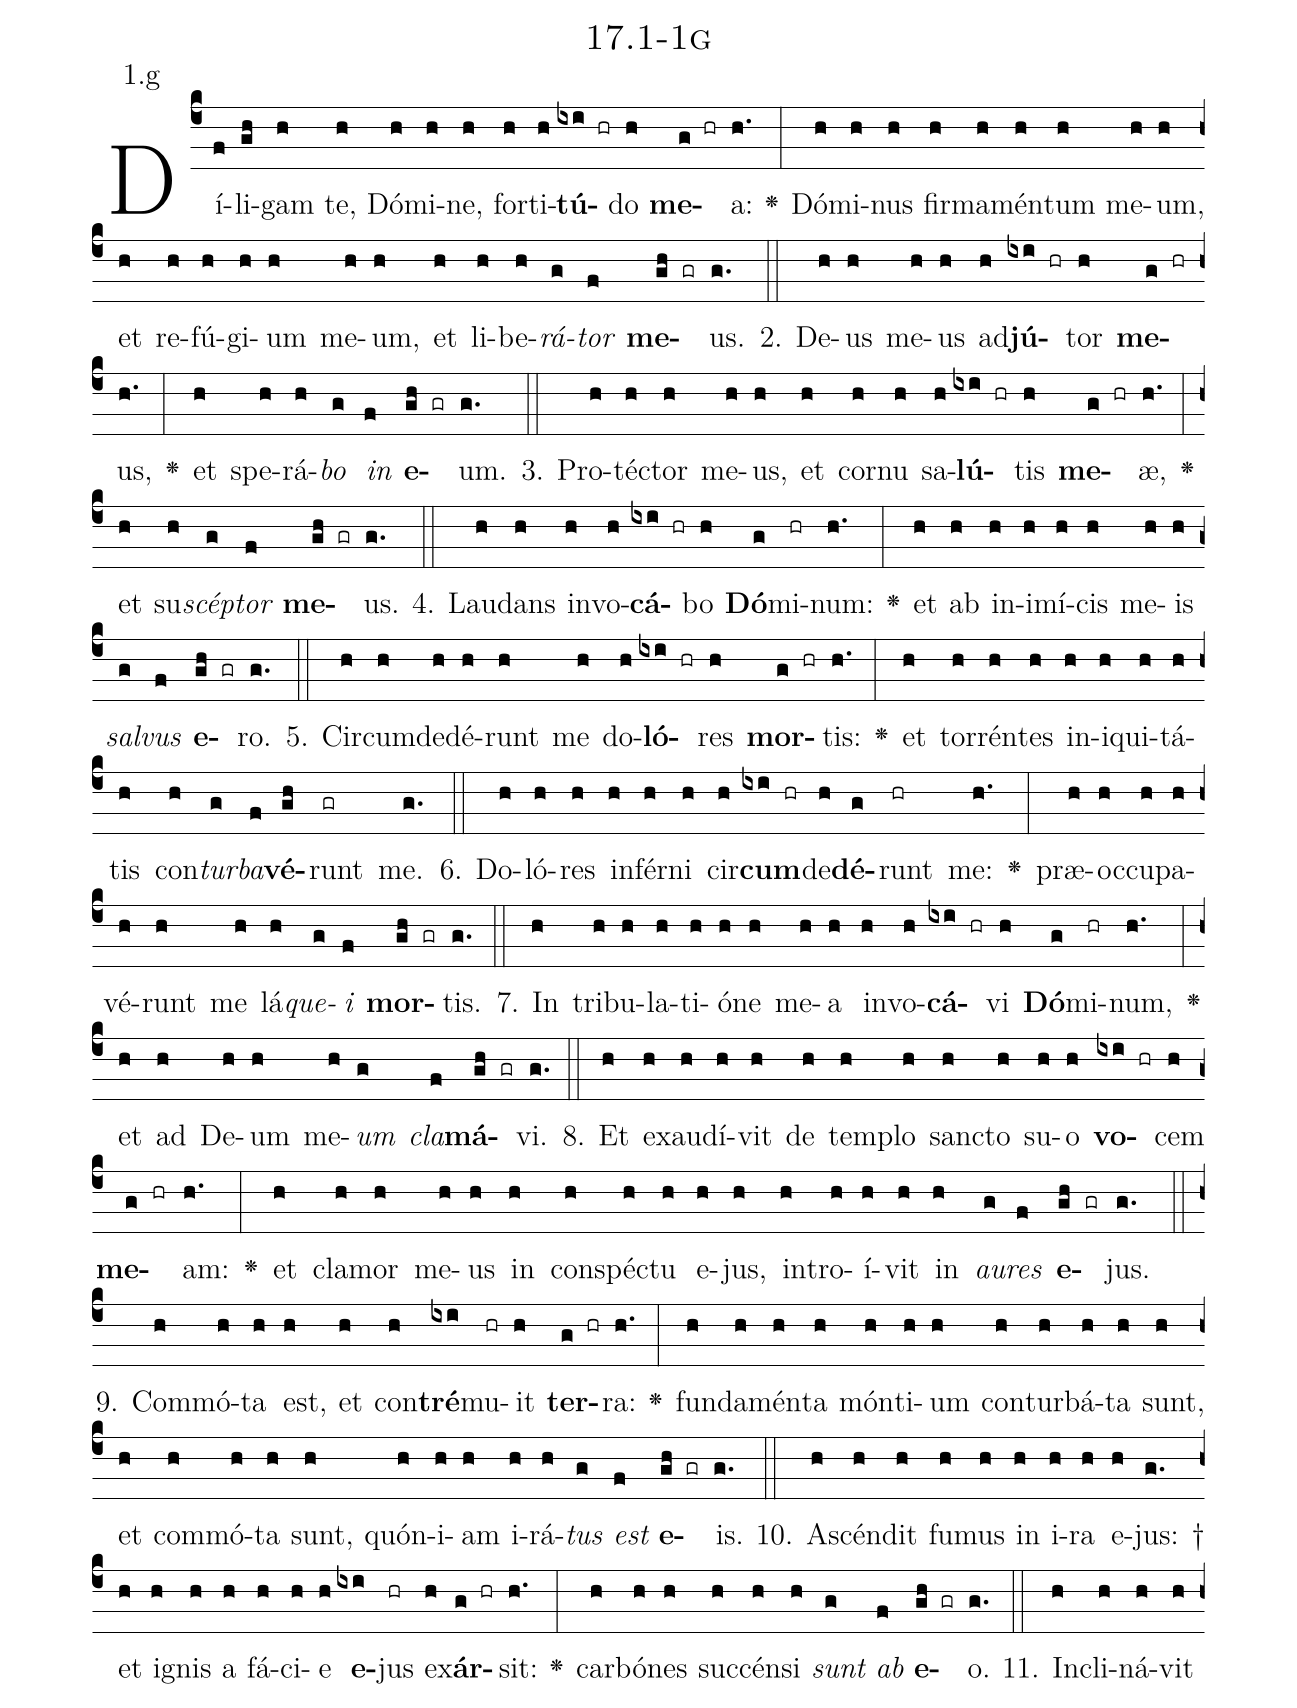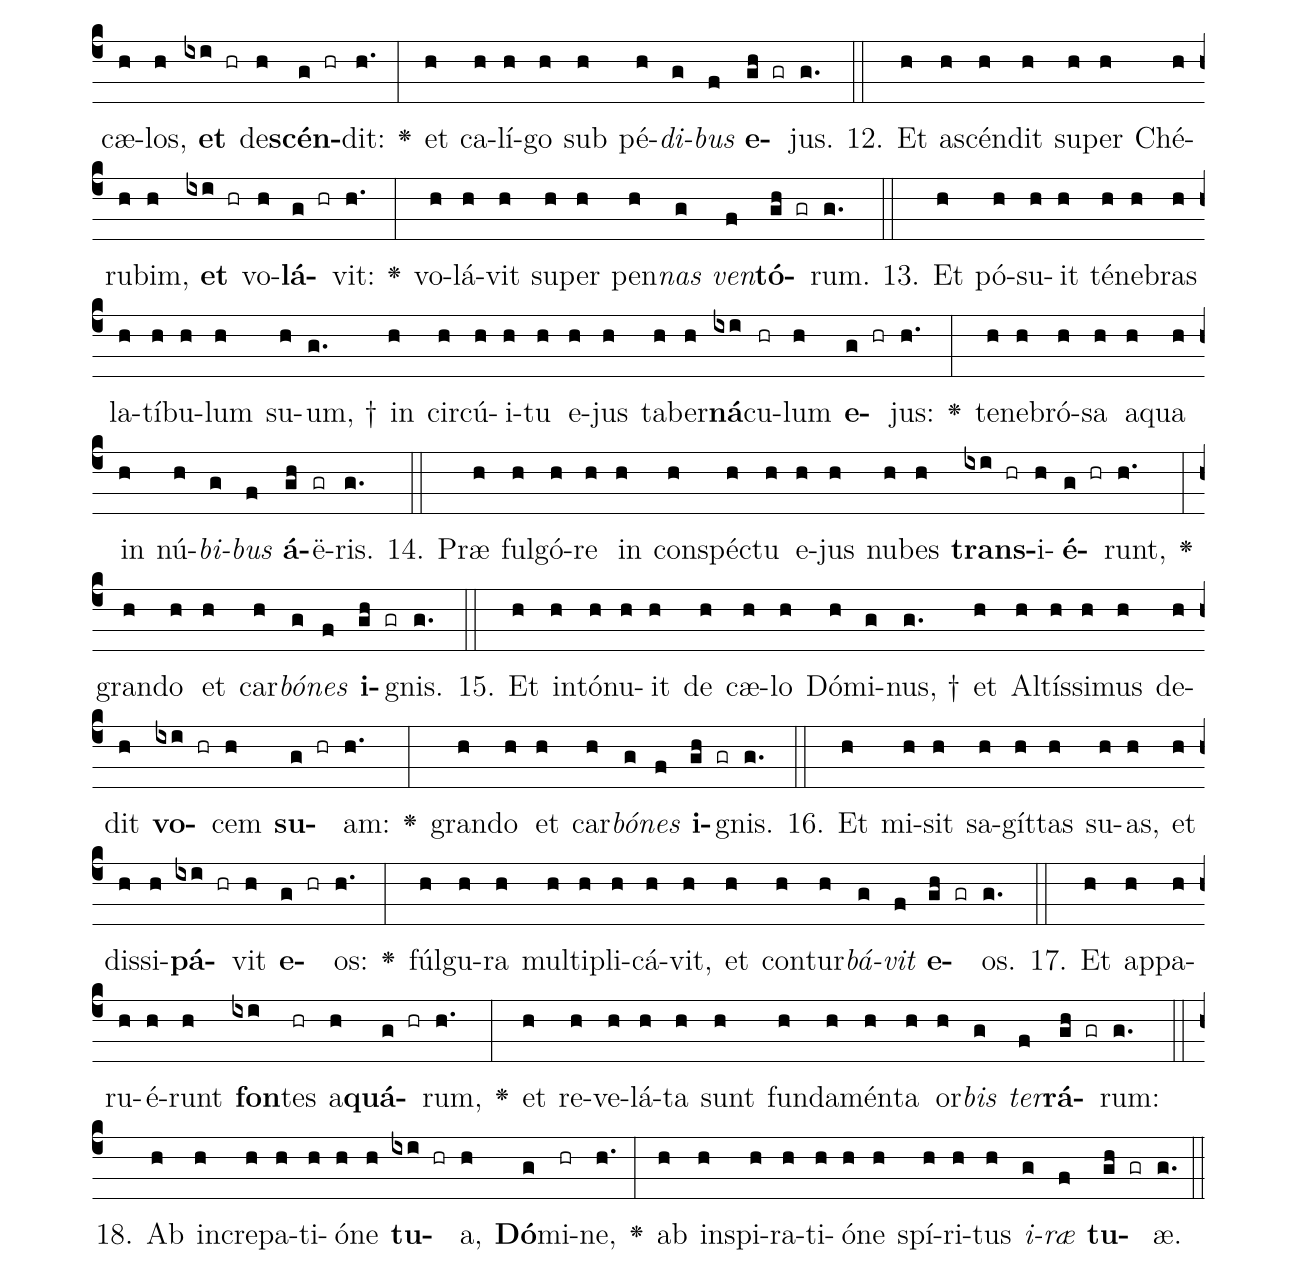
name: 17.1-1g;
annotation: 1.g;
%%
(c4)Dí(f)li(gh)gam(h) te,(h) Dó(h)mi(h)ne,(h) for(h)ti(h)<b>tú</b>(ixi hr)do(h) <b>me</b>(g hr)a:(h.) <v>\greheightstar</v>(:) Dó(h)mi(h)nus(h) fir(h)ma(h)mén(h)tum(h) me(h)um,(h) et(h) re(h)fú(h)gi(h)um(h) me(h)um,(h) et(h) li(h)be(h)<i>rá</i>(g)<i>tor</i>(f) <b>me</b>(gh gr)us.(g.) (::)
2. De(h)us(h) me(h)us(h) ad(h)<b>jú</b>(ixi hr)tor(h) <b>me</b>(g hr)us,(h.) <v>\greheightstar</v>(:) et(h) spe(h)rá(h)<i>bo</i>(g) <i>in</i>(f) <b>e</b>(gh gr)um.(g.) (::)
3. Pro(h)téc(h)tor(h) me(h)us,(h) et(h) cor(h)nu(h) sa(h)<b>lú</b>(ixi hr)tis(h) <b>me</b>(g hr)æ,(h.) <v>\greheightstar</v>(:) et(h) su(h)<i>scép</i>(g)<i>tor</i>(f) <b>me</b>(gh gr)us.(g.) (::)
4. Lau(h)dans(h) in(h)vo(h)<b>cá</b>(ixi hr)bo(h) <b>Dó</b>(g)mi(hr)num:(h.) <v>\greheightstar</v>(:) et(h) ab(h) in(h)i(h)mí(h)cis(h) me(h)is(h) <i>sal</i>(g)<i>vus</i>(f) <b>e</b>(gh gr)ro.(g.) (::)
5. Cir(h)cum(h)de(h)dé(h)runt(h) me(h) do(h)<b>ló</b>(ixi hr)res(h) <b>mor</b>(g hr)tis:(h.) <v>\greheightstar</v>(:) et(h) tor(h)rén(h)tes(h) in(h)i(h)qui(h)tá(h)tis(h) con(h)<i>tur</i>(g)<i>ba</i>(f)<b>vé</b>(gh)runt(gr) me.(g.) (::)
6. Do(h)ló(h)res(h) in(h)fér(h)ni(h) cir(h)<b>cum</b>(ixi hr)de(h)<b>dé</b>(g)runt(hr) me:(h.) <v>\greheightstar</v>(:) præ(h)oc(h)cu(h)pa(h)vé(h)runt(h) me(h) lá(h)<i>que</i>(g)<i>i</i>(f) <b>mor</b>(gh gr)tis.(g.) (::)
7. In(h) tri(h)bu(h)la(h)ti(h)ó(h)ne(h) me(h)a(h) in(h)vo(h)<b>cá</b>(ixi hr)vi(h) <b>Dó</b>(g)mi(hr)num,(h.) <v>\greheightstar</v>(:) et(h) ad(h) De(h)um(h) me(h)<i>um</i>(g) <i>cla</i>(f)<b>má</b>(gh gr)vi.(g.) (::)
8. Et(h) ex(h)au(h)dí(h)vit(h) de(h) tem(h)plo(h) sanc(h)to(h) su(h)o(h) <b>vo</b>(ixi hr)cem(h) <b>me</b>(g hr)am:(h.) <v>\greheightstar</v>(:) et(h) cla(h)mor(h) me(h)us(h) in(h) con(h)spéc(h)tu(h) e(h)jus,(h) in(h)tro(h)í(h)vit(h) in(h) <i>au</i>(g)<i>res</i>(f) <b>e</b>(gh gr)jus.(g.) (::)
9. Com(h)mó(h)ta(h) est,(h) et(h) con(h)<b>tré</b>(ixi)mu(hr)it(h) <b>ter</b>(g hr)ra:(h.) <v>\greheightstar</v>(:) fun(h)da(h)mén(h)ta(h) món(h)ti(h)um(h) con(h)tur(h)bá(h)ta(h) sunt,(h) et(h) com(h)mó(h)ta(h) sunt,(h) quón(h)i(h)am(h) i(h)rá(h)<i>tus</i>(g) <i>est</i>(f) <b>e</b>(gh gr)is.(g.) (::)
10. A(h)scén(h)dit(h) fu(h)mus(h) in(h) i(h)ra(h) e(h)jus: †(g.) et(h) i(h)gnis(h) a(h) fá(h)ci(h)e(h) <b>e</b>(ixi)jus(hr) ex(h)<b>ár</b>(g hr)sit:(h.) <v>\greheightstar</v>(:) car(h)bó(h)nes(h) suc(h)cén(h)si(h) <i>sunt</i>(g) <i>ab</i>(f) <b>e</b>(gh gr)o.(g.) (::)
11. In(h)cli(h)ná(h)vit(h) cæ(h)los,(h) <b>et</b>(ixi hr) de(h)<b>scén</b>(g hr)dit:(h.) <v>\greheightstar</v>(:) et(h) ca(h)lí(h)go(h) sub(h) pé(h)<i>di</i>(g)<i>bus</i>(f) <b>e</b>(gh gr)jus.(g.) (::)
12. Et(h) a(h)scén(h)dit(h) su(h)per(h) Ché(h)ru(h)bim,(h) <b>et</b>(ixi hr) vo(h)<b>lá</b>(g hr)vit:(h.) <v>\greheightstar</v>(:) vo(h)lá(h)vit(h) su(h)per(h) pen(h)<i>nas</i>(g) <i>ven</i>(f)<b>tó</b>(gh gr)rum.(g.) (::)
13. Et(h) pó(h)su(h)it(h) té(h)ne(h)bras(h) la(h)tí(h)bu(h)lum(h) su(h)um, †(g.) in(h) cir(h)cú(h)i(h)tu(h) e(h)jus(h) ta(h)ber(h)<b>ná</b>(ixi)cu(hr)lum(h) <b>e</b>(g hr)jus:(h.) <v>\greheightstar</v>(:) te(h)ne(h)bró(h)sa(h) a(h)qua(h) in(h) nú(h)<i>bi</i>(g)<i>bus</i>(f) <b>á</b>(gh)ë(gr)ris.(g.) (::)
14. Præ(h) ful(h)gó(h)re(h) in(h) con(h)spéc(h)tu(h) e(h)jus(h) nu(h)bes(h) <b>trans</b>(ixi hr)i(h)<b>é</b>(g hr)runt,(h.) <v>\greheightstar</v>(:) gran(h)do(h) et(h) car(h)<i>bó</i>(g)<i>nes</i>(f) <b>i</b>(gh gr)gnis.(g.) (::)
15. Et(h) in(h)tó(h)nu(h)it(h) de(h) cæ(h)lo(h) Dó(h)mi(g)nus, †(g.) et(h) Al(h)tís(h)si(h)mus(h) de(h)dit(h) <b>vo</b>(ixi hr)cem(h) <b>su</b>(g hr)am:(h.) <v>\greheightstar</v>(:) gran(h)do(h) et(h) car(h)<i>bó</i>(g)<i>nes</i>(f) <b>i</b>(gh gr)gnis.(g.) (::)
16. Et(h) mi(h)sit(h) sa(h)gít(h)tas(h) su(h)as,(h) et(h) dis(h)si(h)<b>pá</b>(ixi hr)vit(h) <b>e</b>(g hr)os:(h.) <v>\greheightstar</v>(:) fúl(h)gu(h)ra(h) mul(h)ti(h)pli(h)cá(h)vit,(h) et(h) con(h)tur(h)<i>bá</i>(g)<i>vit</i>(f) <b>e</b>(gh gr)os.(g.) (::)
17. Et(h) ap(h)pa(h)ru(h)é(h)runt(h) <b>fon</b>(ixi)tes(hr) a(h)<b>quá</b>(g hr)rum,(h.) <v>\greheightstar</v>(:) et(h) re(h)ve(h)lá(h)ta(h) sunt(h) fun(h)da(h)mén(h)ta(h) or(h)<i>bis</i>(g) <i>ter</i>(f)<b>rá</b>(gh gr)rum:(g.) (::)
18. Ab(h) in(h)cre(h)pa(h)ti(h)ó(h)ne(h) <b>tu</b>(ixi hr)a,(h) <b>Dó</b>(g)mi(hr)ne,(h.) <v>\greheightstar</v>(:) ab(h) in(h)spi(h)ra(h)ti(h)ó(h)ne(h) spí(h)ri(h)tus(h) <i>i</i>(g)<i>ræ</i>(f) <b>tu</b>(gh gr)æ.(g.) (::)
